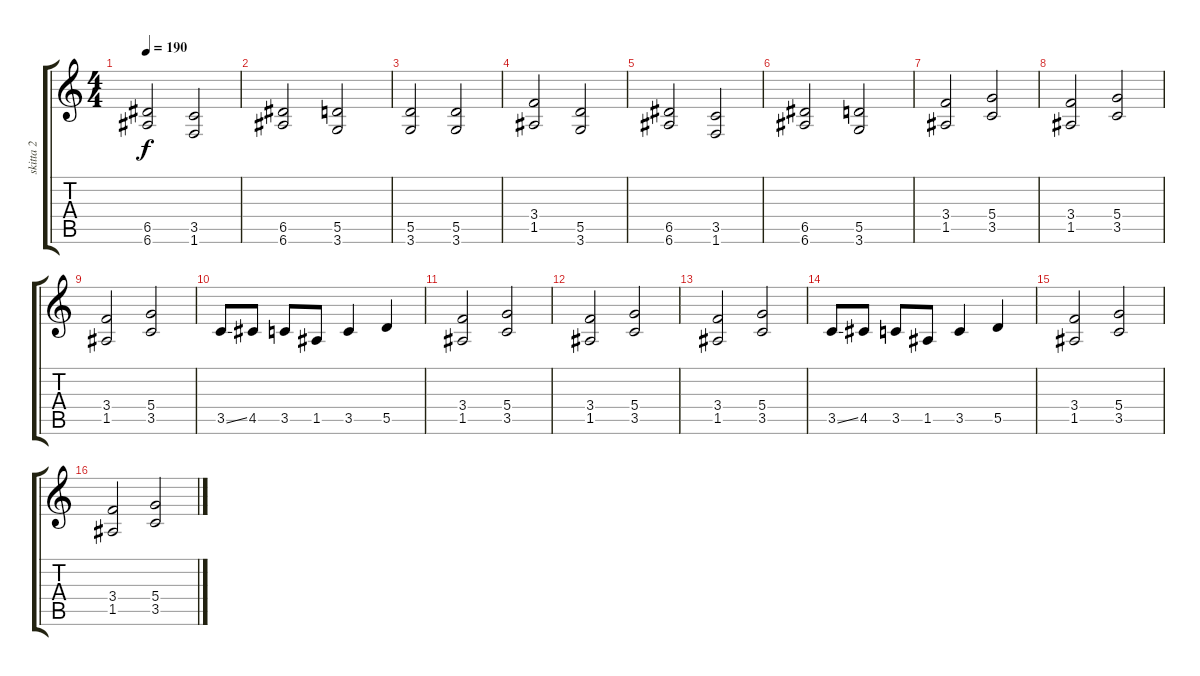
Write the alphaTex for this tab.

\track ("skitta 2" "skitta 2") {instrument distortionguitar}
\staff {score tabs}
\tuning (E4 B3 G3 D3 A2 E2) {hide}
\ts (4 4)
\tempo 190
\clef g2
\ks c
(6.5 6.6).2{dy f} (3.5 1.6).2 |
(6.5 6.6).2 (5.5 3.6).2 |
(5.5 3.6).2 (5.5 3.6).2 |
(3.4 1.5).2 (5.5 3.6).2 |
(6.5 6.6).2 (3.5 1.6).2 |
(6.5 6.6).2 (5.5 3.6).2 |
(3.4 1.5).2 (5.4 3.5).2 |
(3.4 1.5).2 (5.4 3.5).2 |
(3.4 1.5).2 (5.4 3.5).2 |
3.5{ss}.8 4.5.8 3.5.8 1.5.8 3.5.4 5.5.4 |
(3.4 1.5).2 (5.4 3.5).2 |
(3.4 1.5).2 (5.4 3.5).2 |
(3.4 1.5).2 (5.4 3.5).2 |
3.5{ss}.8 4.5.8 3.5.8 1.5.8 3.5.4 5.5.4 |
(3.4 1.5).2 (5.4 3.5).2 |
(3.4 1.5).2 (5.4 3.5).2
